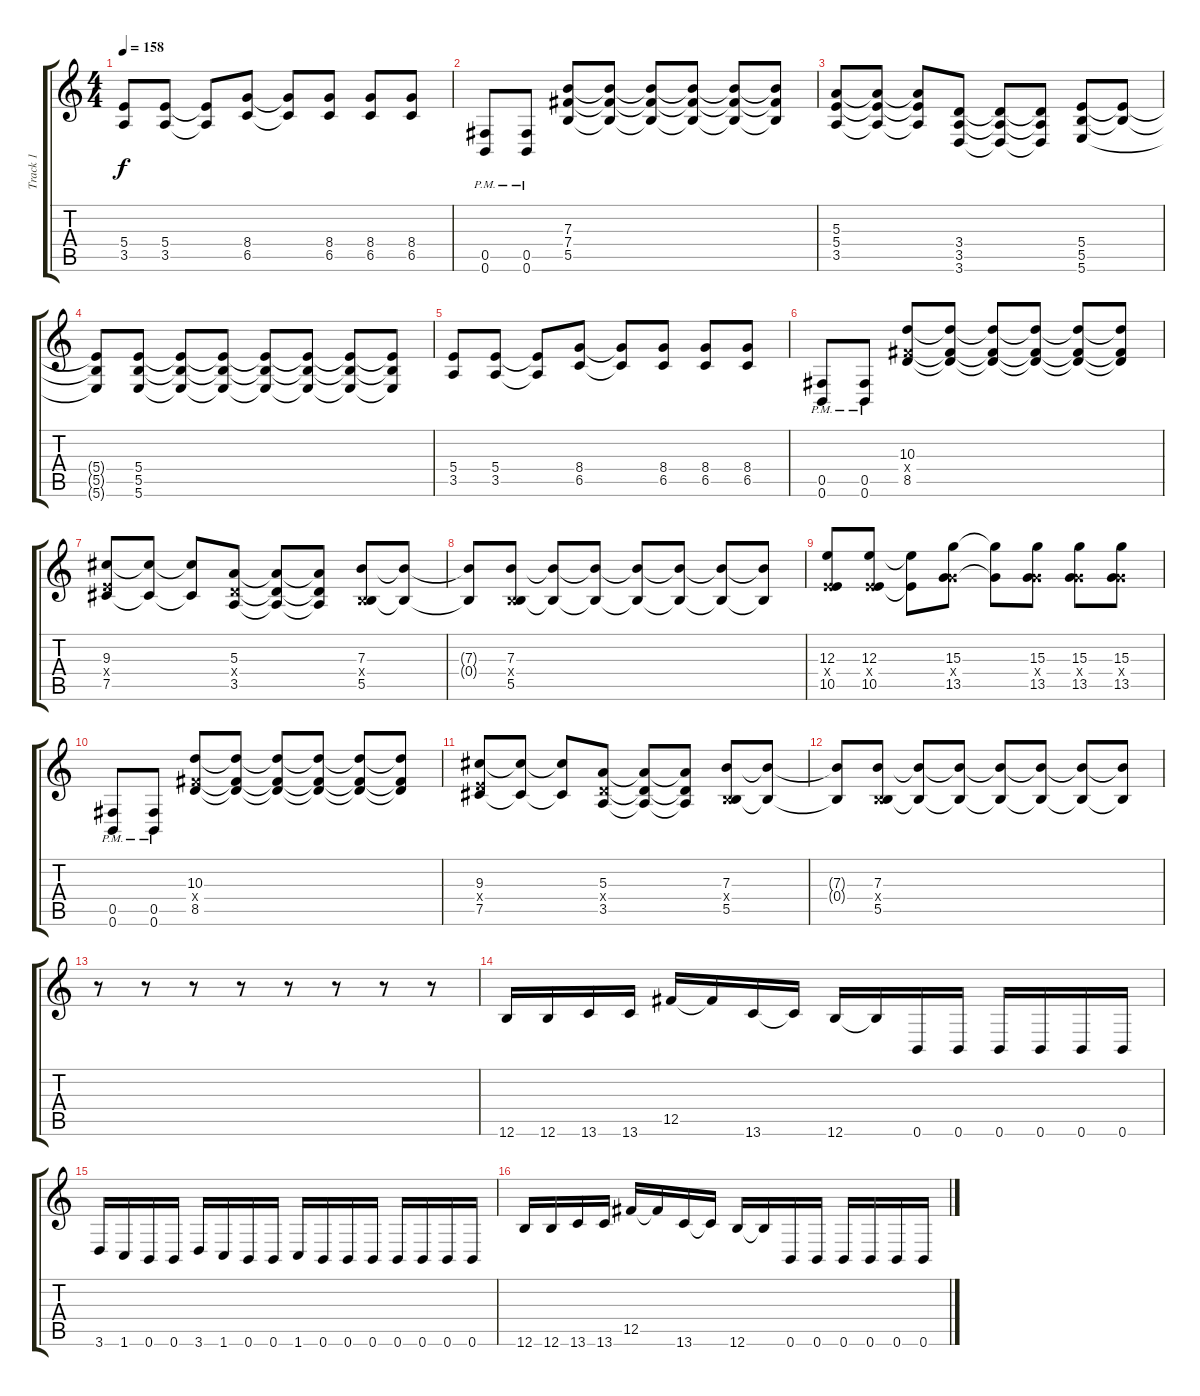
\track ("Track 1" "Track 1") {instrument distortionguitar}
\staff {score tabs}
\tuning (Db4 Ab3 E3 B2 Gb2 B1) {hide}
\ts (4 4)
\tempo 158
\clef g2
\ks c
(5.4 3.5).8{dy f} (5.4 3.5).8 (5.4{t} 3.5{t}).8 (8.4 6.5).8 (8.4{t} 6.5{t}).8 (8.4 6.5).8 (8.4 6.5).8 (8.4 6.5).8 |
(0.5{pm} 0.6{pm}).8 (0.5{pm} 0.6{pm}).8 (7.3 7.4 5.5).8 (7.3{t} 7.4{t} 5.5{t}).8 (7.3{t} 7.4{t} 5.5{t}).8 (7.3{t} 7.4{t} 5.5{t}).8 (7.3{t} 7.4{t} 5.5{t}).8 (7.3{t} 7.4{t} 5.5{t}).8 |
(5.3 5.4 3.5).8 (5.3{t} 5.4{t} 3.5{t}).8 (5.3{t} 5.4{t} 3.5{t}).8 (3.4 3.5 3.6).8 (3.4{t} 3.5{t} 3.6{t}).8 (3.4{t} 3.5{t} 3.6{t}).8 (5.4 5.5 5.6).8 (5.4{t} 5.5{t}).8 |
(5.4{t} 5.5{t} 5.6{t}).8 (5.4 5.5 5.6).8 (5.4{t} 5.5{t} 5.6{t}).8 (5.4{t} 5.5{t} 5.6{t}).8 (5.4{t} 5.5{t} 5.6{t}).8 (5.4{t} 5.5{t} 5.6{t}).8 (5.4{t} 5.5{t} 5.6{t}).8 (5.4{t} 5.5{t} 5.6{t}).8 |
(5.4 3.5).8 (5.4 3.5).8 (5.4{t} 3.5{t}).8 (8.4 6.5).8 (8.4{t} 6.5{t}).8 (8.4 6.5).8 (8.4 6.5).8 (8.4 6.5).8 |
(0.5{pm} 0.6{pm}).8 (0.5{pm} 0.6{pm}).8 (10.3 7.4{x} 8.5).8 (10.3{t} 7.4{t} 8.5{t}).8 (10.3{t} 7.4{t} 8.5{t}).8 (10.3{t} 7.4{t} 8.5{t}).8 (10.3{t} 7.4{t} 8.5{t}).8 (10.3{t} 7.4{t} 8.5{t}).8 |
(9.3 5.4{x} 7.5).8 (9.3{t} 7.5{t}).8 (9.3{t} 7.5{t}).8 (5.3 3.4{x} 3.5).8 (5.3{t} 3.4{t} 3.5{t}).8 (5.3{t} 3.4{t} 3.5{t}).8 (7.3 0.4{x} 5.5).8 (7.3{t} 0.4{t}).8 |
(7.3{t} 0.4{t}).8 (7.3 0.4{x} 5.5).8 (7.3{t} 5.5{t}).8 (7.3{t} 5.5{t}).8 (7.3{t} 5.5{t}).8 (7.3{t} 5.5{t}).8 (7.3{t} 5.5{t}).8 (7.3{t} 5.5{t}).8 |
(12.3 5.4{x} 10.5).8 (12.3 5.4{x} 10.5).8 (12.3{t} 10.5{t}).8 (15.3 8.4{x} 13.5).8 (15.3{t} 13.5{t}).8 (15.3 8.4{x} 13.5).8 (15.3 8.4{x} 13.5).8 (15.3 8.4{x} 13.5).8 |
(0.5{pm} 0.6{pm}).8 (0.5{pm} 0.6{pm}).8 (10.3 7.4{x} 8.5).8 (10.3{t} 7.4{t} 8.5{t}).8 (10.3{t} 7.4{t} 8.5{t}).8 (10.3{t} 7.4{t} 8.5{t}).8 (10.3{t} 7.4{t} 8.5{t}).8 (10.3{t} 7.4{t} 8.5{t}).8 |
(9.3 5.4{x} 7.5).8 (9.3{t} 7.5{t}).8 (9.3{t} 7.5{t}).8 (5.3 3.4{x} 3.5).8 (5.3{t} 3.4{t} 3.5{t}).8 (5.3{t} 3.4{t} 3.5{t}).8 (7.3 0.4{x} 5.5).8 (7.3{t} 0.4{t}).8 |
(7.3{t} 0.4{t}).8 (7.3 0.4{x} 5.5).8 (7.3{t} 5.5{t}).8 (7.3{t} 5.5{t}).8 (7.3{t} 5.5{t}).8 (7.3{t} 5.5{t}).8 (7.3{t} 5.5{t}).8 (7.3{t} 5.5{t}).8 |
r.8 r.8 r.8 r.8 r.8 r.8 r.8 r.8 |
12.6.16 12.6.16 13.6.16 13.6.16 12.5.16 12.5{t}.16 13.6.16 13.6{t}.16 12.6.16 12.6{t}.16 0.6.16 0.6.16 0.6.16 0.6.16 0.6.16 0.6.16 |
3.6.16 1.6.16 0.6.16 0.6.16 3.6.16 1.6.16 0.6.16 0.6.16 1.6.16 0.6.16 0.6.16 0.6.16 0.6.16 0.6.16 0.6.16 0.6.16 |
12.6.16 12.6.16 13.6.16 13.6.16 12.5.16 12.5{t}.16 13.6.16 13.6{t}.16 12.6.16 12.6{t}.16 0.6.16 0.6.16 0.6.16 0.6.16 0.6.16 0.6.16
